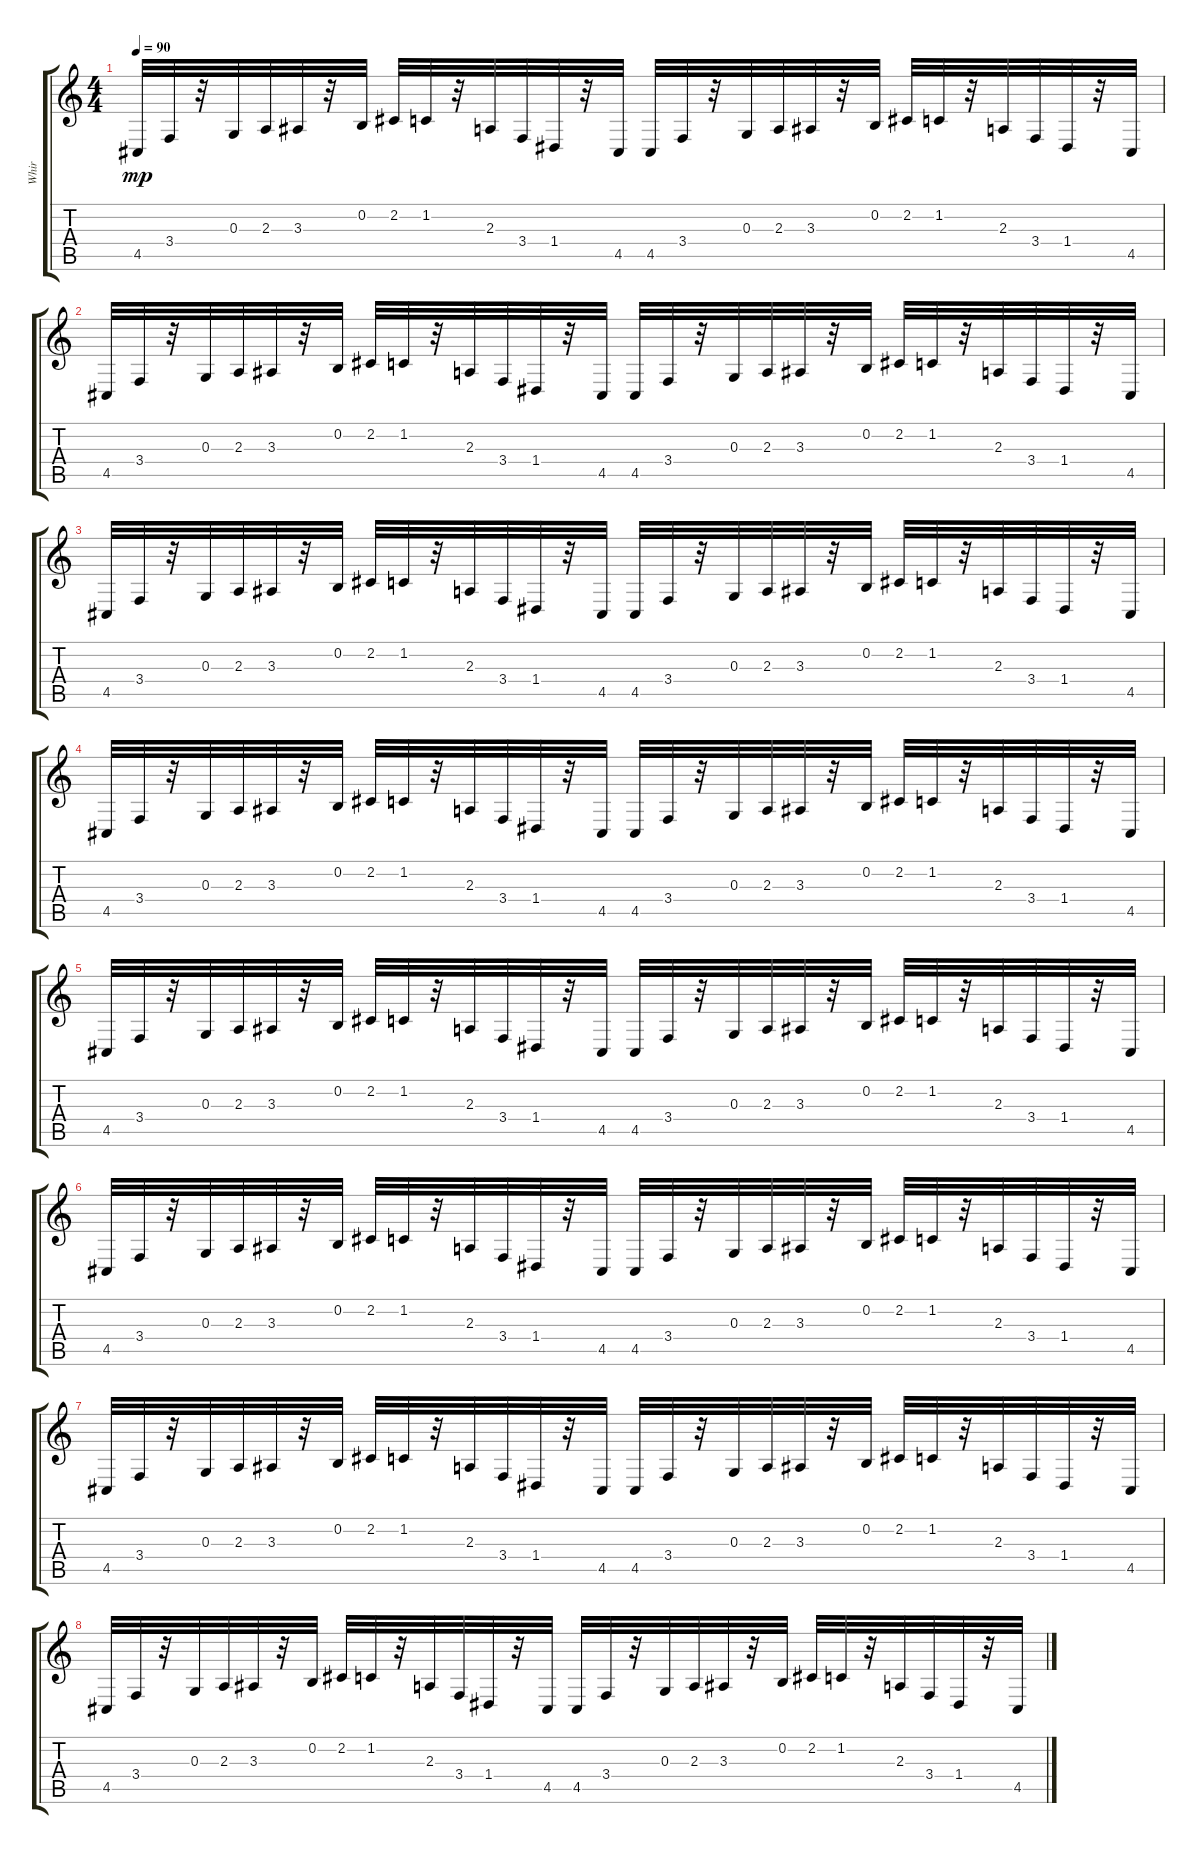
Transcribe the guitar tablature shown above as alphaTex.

\track ("Whir" "Whir") {instrument sopranosax}
\staff {score tabs}
\tuning (E4 B3 G3 D3 A2 E2) {hide}
\ts (4 4)
\tempo 90
\clef g2
\ks c
4.5.32{dy mp} 3.4.32 r.32 0.3.32 2.3.32 3.3.32 r.32 0.2.32 2.2.32 1.2.32 r.32 2.3.32 3.4.32 1.4.32 r.32 4.5.32 4.5.32 3.4.32 r.32 0.3.32 2.3.32 3.3.32 r.32 0.2.32 2.2.32 1.2.32 r.32 2.3.32 3.4.32 1.4.32 r.32 4.5.32 |
4.5.32 3.4.32 r.32 0.3.32 2.3.32 3.3.32 r.32 0.2.32 2.2.32 1.2.32 r.32 2.3.32 3.4.32 1.4.32 r.32 4.5.32 4.5.32 3.4.32 r.32 0.3.32 2.3.32 3.3.32 r.32 0.2.32 2.2.32 1.2.32 r.32 2.3.32 3.4.32 1.4.32 r.32 4.5.32 |
4.5.32 3.4.32 r.32 0.3.32 2.3.32 3.3.32 r.32 0.2.32 2.2.32 1.2.32 r.32 2.3.32 3.4.32 1.4.32 r.32 4.5.32 4.5.32 3.4.32 r.32 0.3.32 2.3.32 3.3.32 r.32 0.2.32 2.2.32 1.2.32 r.32 2.3.32 3.4.32 1.4.32 r.32 4.5.32 |
4.5.32 3.4.32 r.32 0.3.32 2.3.32 3.3.32 r.32 0.2.32 2.2.32 1.2.32 r.32 2.3.32 3.4.32 1.4.32 r.32 4.5.32 4.5.32 3.4.32 r.32 0.3.32 2.3.32 3.3.32 r.32 0.2.32 2.2.32 1.2.32 r.32 2.3.32 3.4.32 1.4.32 r.32 4.5.32 |
4.5.32 3.4.32 r.32 0.3.32 2.3.32 3.3.32 r.32 0.2.32 2.2.32 1.2.32 r.32 2.3.32 3.4.32 1.4.32 r.32 4.5.32 4.5.32 3.4.32 r.32 0.3.32 2.3.32 3.3.32 r.32 0.2.32 2.2.32 1.2.32 r.32 2.3.32 3.4.32 1.4.32 r.32 4.5.32 |
4.5.32 3.4.32 r.32 0.3.32 2.3.32 3.3.32 r.32 0.2.32 2.2.32 1.2.32 r.32 2.3.32 3.4.32 1.4.32 r.32 4.5.32 4.5.32 3.4.32 r.32 0.3.32 2.3.32 3.3.32 r.32 0.2.32 2.2.32 1.2.32 r.32 2.3.32 3.4.32 1.4.32 r.32 4.5.32 |
4.5.32 3.4.32 r.32 0.3.32 2.3.32 3.3.32 r.32 0.2.32 2.2.32 1.2.32 r.32 2.3.32 3.4.32 1.4.32 r.32 4.5.32 4.5.32 3.4.32 r.32 0.3.32 2.3.32 3.3.32 r.32 0.2.32 2.2.32 1.2.32 r.32 2.3.32 3.4.32 1.4.32 r.32 4.5.32 |
4.5.32 3.4.32 r.32 0.3.32 2.3.32 3.3.32 r.32 0.2.32 2.2.32 1.2.32 r.32 2.3.32 3.4.32 1.4.32 r.32 4.5.32 4.5.32 3.4.32 r.32 0.3.32 2.3.32 3.3.32 r.32 0.2.32 2.2.32 1.2.32 r.32 2.3.32 3.4.32 1.4.32 r.32 4.5.32
